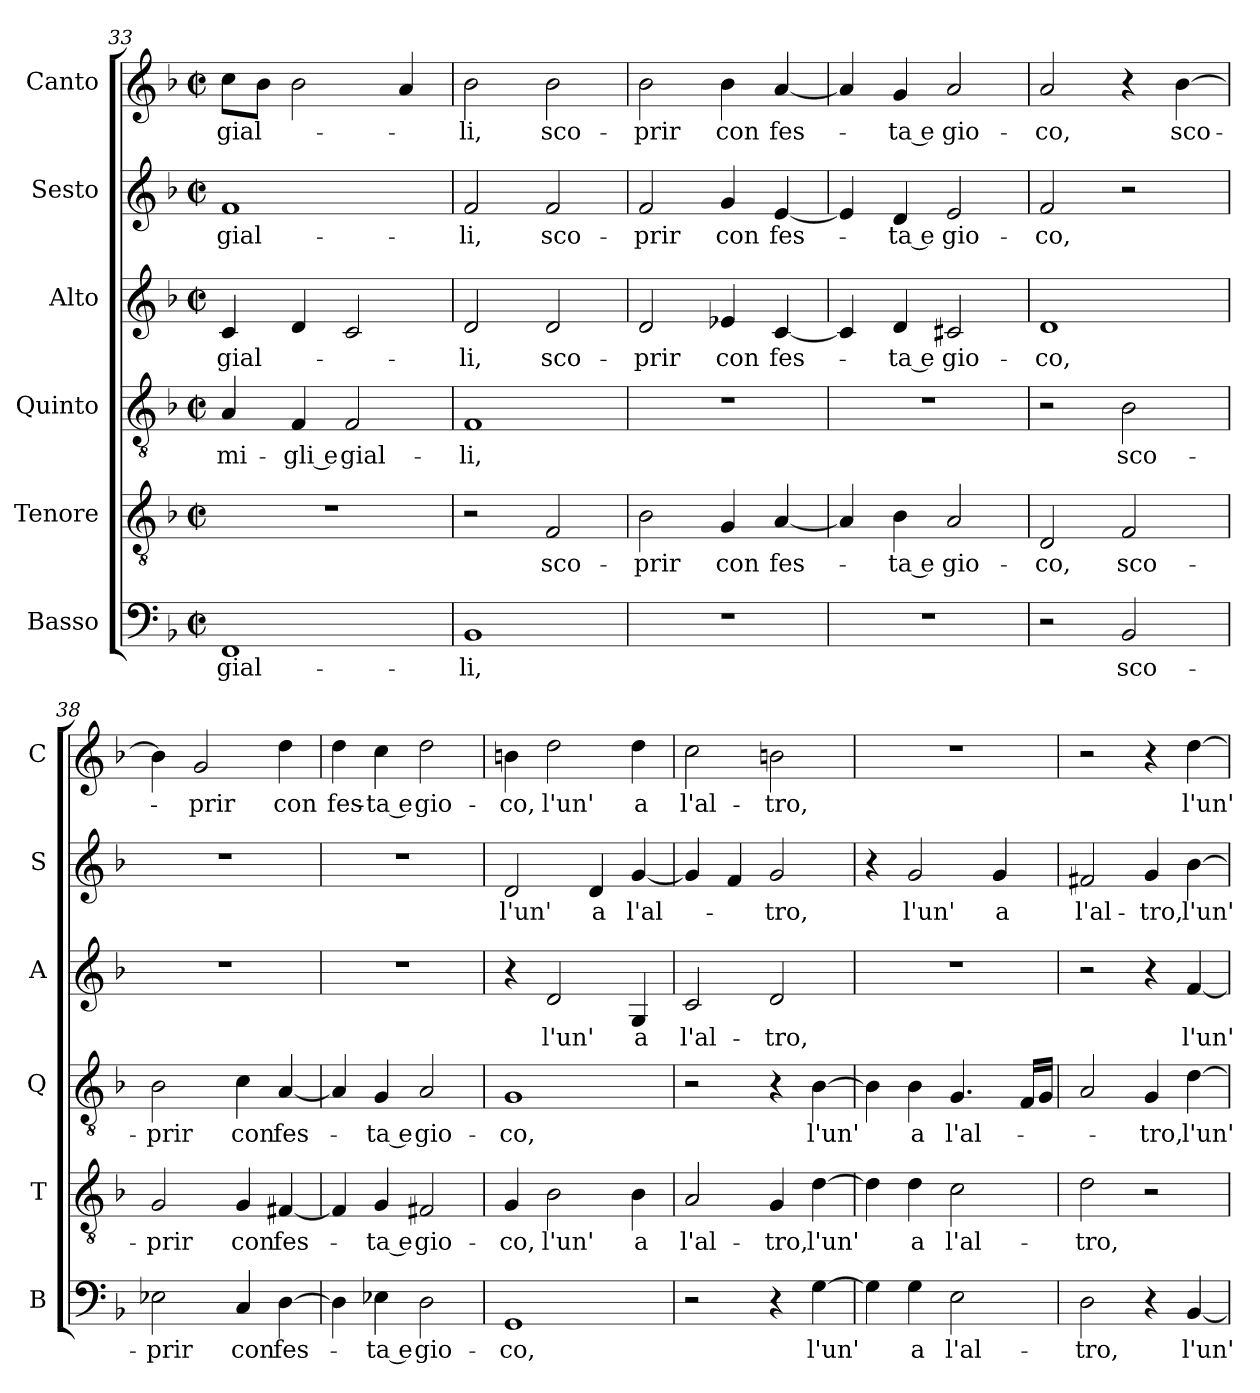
**kern	**text	**kern	**text	**kern	**text	**kern	**text	**kern	**text	**kern	**text
*part6	*part6	*part5	*part5	*part4	*part4	*part3	*part3	*part2	*part2	*part1	*part1
*staff6	*staff6	*staff5	*staff5	*staff4	*staff4	*staff3	*staff3	*staff2	*staff2	*staff1	*staff1
*I"Basso	*	*I"Tenore	*	*I"Quinto	*	*I"Alto	*	*I"Sesto	*	*I"Canto	*
*I'B	*	*I'T	*	*I'Q	*	*I'A	*	*I'S	*	*I'C	*
!!LO:LB:g=z
*clefF4	*	*clefGv2	*	*clefGv2	*	*clefG2	*	*clefG2	*	*clefG2	*
*k[b-]	*	*k[b-]	*	*k[b-]	*	*k[b-]	*	*k[b-]	*	*k[b-]	*
*F:	*	*F:	*	*F:	*	*F:	*	*F:	*	*F:	*
*M2/2	*	*M2/2	*	*M2/2	*	*M2/2	*	*M2/2	*	*M2/2	*
*met(c|)	*	*met(c|)	*	*met(c|)	*	*met(c|)	*	*met(c|)	*	*met(c|)	*
=33	=33	=33	=33	=33	=33	=33	=33	=33	=33	=33	=33
!	!LO:LY:b	!	!	!	!LO:LY:b	!	!LO:LY:b	!	!LO:LY:b	!	!LO:LY:b
1FF	gial-	1r	.	4A/	-mi-	4c/	gial-	1f	gial-	8cc\L	gial-
.	.	.	.	.	.	.	.	.	.	8b-\J	.
!	!	!	!	!	!LO:LY:b	!	!	!	!	!	!
.	.	.	.	4F/	-gli e	4d/	.	.	.	2b-\	.
!	!	!	!	!	!LO:LY:b	!	!	!	!	!	!
.	.	.	.	2F/	gial-	2c/	.	.	.	.	.
.	.	.	.	.	.	.	.	.	.	4a/	.
=34	=34	=34	=34	=34	=34	=34	=34	=34	=34	=34	=34
!	!LO:LY:b	!	!	!	!LO:LY:b	!	!LO:LY:b	!	!LO:LY:b	!	!LO:LY:b
1BB-	-li,	2r	.	1F	-li,	2d/	-li,	2f/	-li,	2b-\	-li,
!	!	!	!LO:LY:b	!	!	!	!LO:LY:b	!	!LO:LY:b	!	!LO:LY:b
.	.	2F/	sco-	.	.	2d/	sco-	2f/	sco-	2b-\	sco-
=35	=35	=35	=35	=35	=35	=35	=35	=35	=35	=35	=35
!	!	!	!LO:LY:b	!	!	!	!LO:LY:b	!	!LO:LY:b	!	!LO:LY:b
1r	.	2B-\	-prir	1r	.	2d/	-prir	2f/	-prir	2b-\	-prir
!	!	!	!LO:LY:b	!	!	!	!LO:LY:b	!	!LO:LY:b	!	!LO:LY:b
.	.	4G/	con	.	.	4e-X/	con	4g/	con	4b-\	con
!	!	!	!LO:LY:b	!	!	!	!LO:LY:b	!	!LO:LY:b	!	!LO:LY:b
.	.	[4A/	fes-	.	.	[4c/	fes-	[4e/	fes-	[4a/	fes-
=36	=36	=36	=36	=36	=36	=36	=36	=36	=36	=36	=36
1r	.	4A/]	.	1r	.	4c/]	.	4e/]	.	4a/]	.
!	!	!	!LO:LY:b	!	!	!	!LO:LY:b	!	!LO:LY:b	!	!LO:LY:b
.	.	4B-\	-ta e	.	.	4d/	-ta e	4d/	-ta e	4g/	-ta e
!	!	!	!LO:LY:b	!	!	!	!LO:LY:b	!	!LO:LY:b	!	!LO:LY:b
.	.	2A/	gio-	.	.	2c#X/	gio-	2e/	gio-	2a/	gio-
=37	=37	=37	=37	=37	=37	=37	=37	=37	=37	=37	=37
!	!	!	!LO:LY:b	!	!	!	!LO:LY:b	!	!LO:LY:b	!	!LO:LY:b
2r	.	2D/	-co,	2r	.	1d	-co,	2f/	-co,	2a/	-co,
!	!LO:LY:b	!	!LO:LY:b	!	!LO:LY:b	!	!	!	!	!	!
2BB-/	sco-	2F/	sco-	2B-\	sco-	.	.	2r	.	4r	.
!	!	!	!	!	!	!	!	!	!	!	!LO:LY:b
.	.	.	.	.	.	.	.	.	.	[4b-\	sco-
!!LO:PB:g=z
=38	=38	=38	=38	=38	=38	=38	=38	=38	=38	=38	=38
!	!LO:LY:b	!	!LO:LY:b	!	!LO:LY:b	!	!	!	!	!	!
2E-X\	-prir	2G/	-prir	2B-\	-prir	1r	.	1r	.	4b-\]	.
!	!	!	!	!	!	!	!	!	!	!	!LO:LY:b
.	.	.	.	.	.	.	.	.	.	2g/	-prir
!	!LO:LY:b	!	!LO:LY:b	!	!LO:LY:b	!	!	!	!	!	!
4C/	con	4G/	con	4c\	con	.	.	.	.	.	.
!	!LO:LY:b	!	!LO:LY:b	!	!LO:LY:b	!	!	!	!	!	!LO:LY:b
[4D\	fes-	[4F#X/	fes-	[4A/	fes-	.	.	.	.	4dd\	con
=39	=39	=39	=39	=39	=39	=39	=39	=39	=39	=39	=39
!	!	!	!	!	!	!	!	!	!	!	!LO:LY:b
4D\]	.	4F#/]	.	4A/]	.	1r	.	1r	.	4dd\	fes-
!	!LO:LY:b	!	!LO:LY:b	!	!LO:LY:b	!	!	!	!	!	!LO:LY:b
4E-X\	-ta e	4G/	-ta e	4G/	-ta e	.	.	.	.	4cc\	-ta e
!	!LO:LY:b	!	!LO:LY:b	!	!LO:LY:b	!	!	!	!	!	!LO:LY:b
2D\	gio-	2F#X/	gio-	2A/	gio-	.	.	.	.	2dd\	gio-
=40	=40	=40	=40	=40	=40	=40	=40	=40	=40	=40	=40
!	!LO:LY:b	!	!LO:LY:b	!	!LO:LY:b	!	!	!	!LO:LY:b	!	!LO:LY:b
1GG	-co,	4G/	-co,	1G	-co,	4r	.	2d/	l'un'	4bn\	-co,
!	!	!	!LO:LY:b	!	!	!	!LO:LY:b	!	!	!	!LO:LY:b
.	.	2B-\	l'un'	.	.	2d/	l'un'	.	.	2dd\	l'un'
!	!	!	!	!	!	!	!	!	!LO:LY:b	!	!
.	.	.	.	.	.	.	.	4d/	a	.	.
!	!	!	!LO:LY:b	!	!	!	!LO:LY:b	!	!LO:LY:b	!	!LO:LY:b
.	.	4B-\	a	.	.	4G/	a	[4g/	l'al-	4dd\	a
=41	=41	=41	=41	=41	=41	=41	=41	=41	=41	=41	=41
!	!	!	!LO:LY:b	!	!	!	!LO:LY:b	!	!	!	!LO:LY:b
2r	.	2A/	l'al-	2r	.	2c/	l'al-	4g/]	.	2cc\	l'al-
.	.	.	.	.	.	.	.	4f/	.	.	.
!	!	!	!LO:LY:b	!	!	!	!LO:LY:b	!	!LO:LY:b	!	!LO:LY:b
4r	.	4G/	-tro,	4r	.	2d/	-tro,	2g/	-tro,	2bn\	-tro,
!	!LO:LY:b	!	!LO:LY:b	!	!LO:LY:b	!	!	!	!	!	!
[4G\	l'un'	[4d\	l'un'	[4B-\	l'un'	.	.	.	.	.	.
=42	=42	=42	=42	=42	=42	=42	=42	=42	=42	=42	=42
4G\]	.	4d\]	.	4B-\]	.	1r	.	4r	.	1r	.
!	!LO:LY:b	!	!LO:LY:b	!	!LO:LY:b	!	!	!	!LO:LY:b	!	!
4G\	a	4d\	a	4B-\	a	.	.	2g/	l'un'	.	.
!	!LO:LY:b	!	!LO:LY:b	!	!LO:LY:b	!	!	!	!	!	!
2E\	l'al-	2c\	l'al-	4.G/	l'al-	.	.	.	.	.	.
!	!	!	!	!	!	!	!	!	!LO:LY:b	!	!
.	.	.	.	.	.	.	.	4g/	a	.	.
.	.	.	.	16F/LL	.	.	.	.	.	.	.
.	.	.	.	16G/JJ	.	.	.	.	.	.	.
!!LO:LB:g=z
=43	=43	=43	=43	=43	=43	=43	=43	=43	=43	=43	=43
!	!LO:LY:b	!	!LO:LY:b	!	!	!	!	!	!LO:LY:b	!	!
2D\	-tro,	2d\	-tro,	2A/	.	2r	.	2f#X/	l'al-	2r	.
!	!	!	!	!	!LO:LY:b	!	!	!	!LO:LY:b	!	!
4r	.	2r	.	4G/	-tro,	4r	.	4g/	-tro,	4r	.
!	!LO:LY:b	!	!	!	!LO:LY:b	!	!LO:LY:b	!	!LO:LY:b	!	!LO:LY:b
[4BB-/	l'un'	.	.	[4d\	l'un'	[4f/	l'un'	[4b-\	l'un'	[4dd\	l'un'
=	=	=	=	=	=	=	=	=	=	=	=
*-	*-	*-	*-	*-	*-	*-	*-	*-	*-	*-	*-
